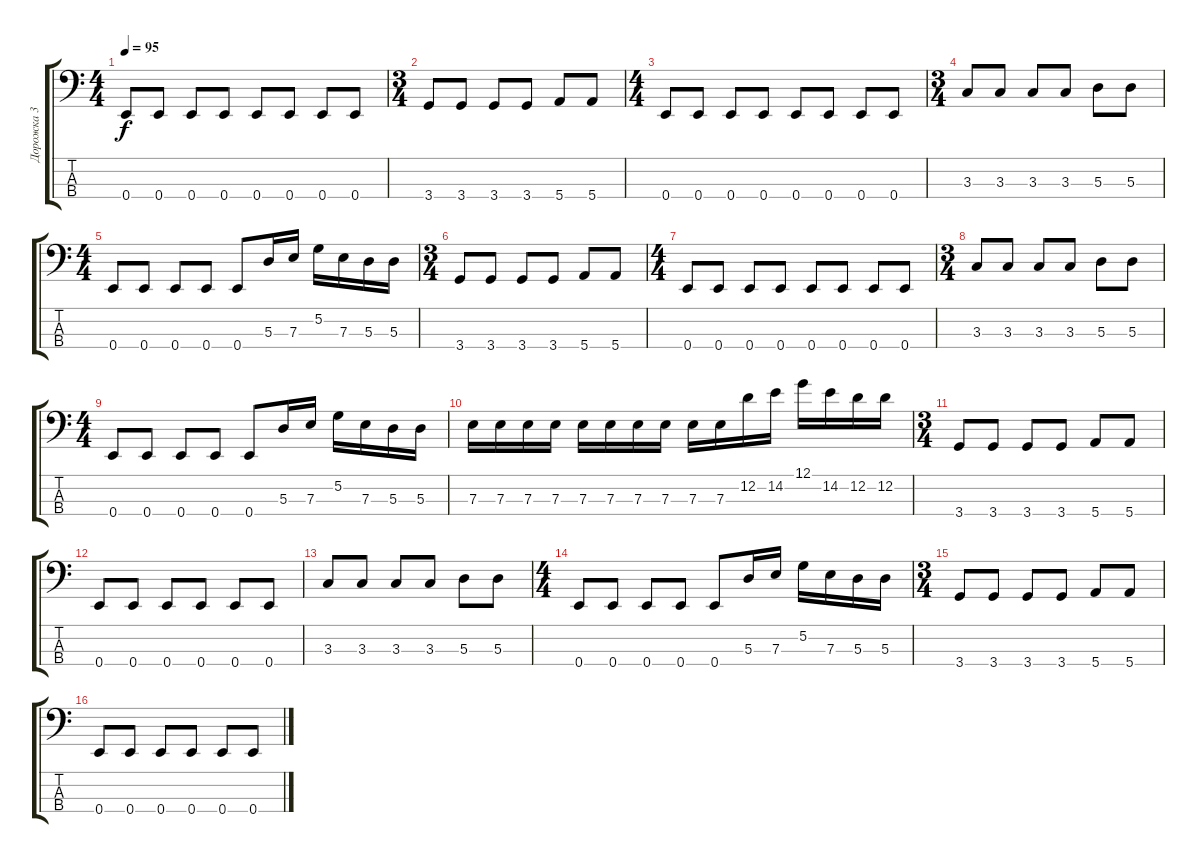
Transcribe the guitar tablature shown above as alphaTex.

\track ("Дорожка 3" "Дорожка 3") {instrument electricbasspick}
\staff {score tabs}
\tuning (G2 D2 A1 E1) {hide}
\ts (4 4)
\tempo 95
\clef f4
\ks c
0.4.8{dy f} 0.4.8 0.4.8 0.4.8 0.4.8 0.4.8 0.4.8 0.4.8 |
\ts (3 4)
3.4.8 3.4.8 3.4.8 3.4.8 5.4.8 5.4.8 |
\ts (4 4)
0.4.8 0.4.8 0.4.8 0.4.8 0.4.8 0.4.8 0.4.8 0.4.8 |
\ts (3 4)
3.3.8 3.3.8 3.3.8 3.3.8 5.3.8 5.3.8 |
\ts (4 4)
0.4.8 0.4.8 0.4.8 0.4.8 0.4.8 5.3.16 7.3.16 5.2.16 7.3.16 5.3.16 5.3.16 |
\ts (3 4)
3.4.8 3.4.8 3.4.8 3.4.8 5.4.8 5.4.8 |
\ts (4 4)
0.4.8 0.4.8 0.4.8 0.4.8 0.4.8 0.4.8 0.4.8 0.4.8 |
\ts (3 4)
3.3.8 3.3.8 3.3.8 3.3.8 5.3.8 5.3.8 |
\ts (4 4)
0.4.8 0.4.8 0.4.8 0.4.8 0.4.8 5.3.16 7.3.16 5.2.16 7.3.16 5.3.16 5.3.16 |
7.3.16 7.3.16 7.3.16 7.3.16 7.3.16 7.3.16 7.3.16 7.3.16 7.3.16 7.3.16 12.2.16 14.2.16 12.1.16 14.2.16 12.2.16 12.2.16 |
\ts (3 4)
3.4.8 3.4.8 3.4.8 3.4.8 5.4.8 5.4.8 |
0.4.8 0.4.8 0.4.8 0.4.8 0.4.8 0.4.8 |
3.3.8 3.3.8 3.3.8 3.3.8 5.3.8 5.3.8 |
\ts (4 4)
0.4.8 0.4.8 0.4.8 0.4.8 0.4.8 5.3.16 7.3.16 5.2.16 7.3.16 5.3.16 5.3.16 |
\ts (3 4)
3.4.8 3.4.8 3.4.8 3.4.8 5.4.8 5.4.8 |
0.4.8 0.4.8 0.4.8 0.4.8 0.4.8 0.4.8
